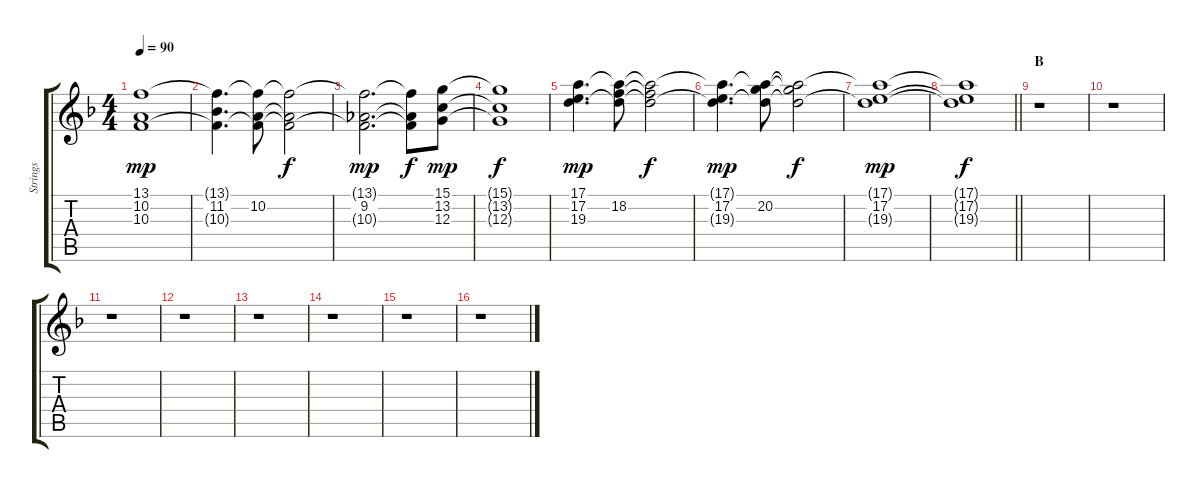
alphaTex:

\track ("Strings" "Strings") {instrument stringensemble1}
\staff {score tabs}
\tuning (E4 B3 G3 D3 A2 E2) {hide}
\ts (4 4)
\tempo 90
\clef g2
\ks f
(13.1 10.2 10.3).1{dy mp} |
(13.1{t} 11.2 10.3{t}).4{d} (13.1{t} 10.2 10.3{t}).8 (13.1{t} 10.2{t} 10.3{t}).2{dy f} |
(13.1{t} 9.2 10.3{t}).2{d dy mp} (13.1{t} 9.2{t} 10.3{t}).8{dy f} (15.1 13.2 12.3).8{dy mp} |
(15.1{t} 13.2{t} 12.3{t}).1{dy f} |
(17.1 17.2 19.3).4{d dy mp} (17.1{t} 18.2 19.3{t}).8 (17.1{t} 18.2{t} 19.3{t}).2{dy f} |
(17.1{t} 17.2 19.3{t}).4{d dy mp} (17.1{t} 20.2 19.3{t}).8 (17.1{t} 20.2{t} 19.3{t}).2{dy f} |
(17.1{t} 17.2 19.3{t}).1{dy mp} |
\barLineRight lightlight
(17.1{t} 17.2{t} 19.3{t}).1{dy f} |
\section ("" "B")
r.1 |
r.1 |
r.1 |
r.1 |
r.1 |
r.1 |
r.1 |
r.1
